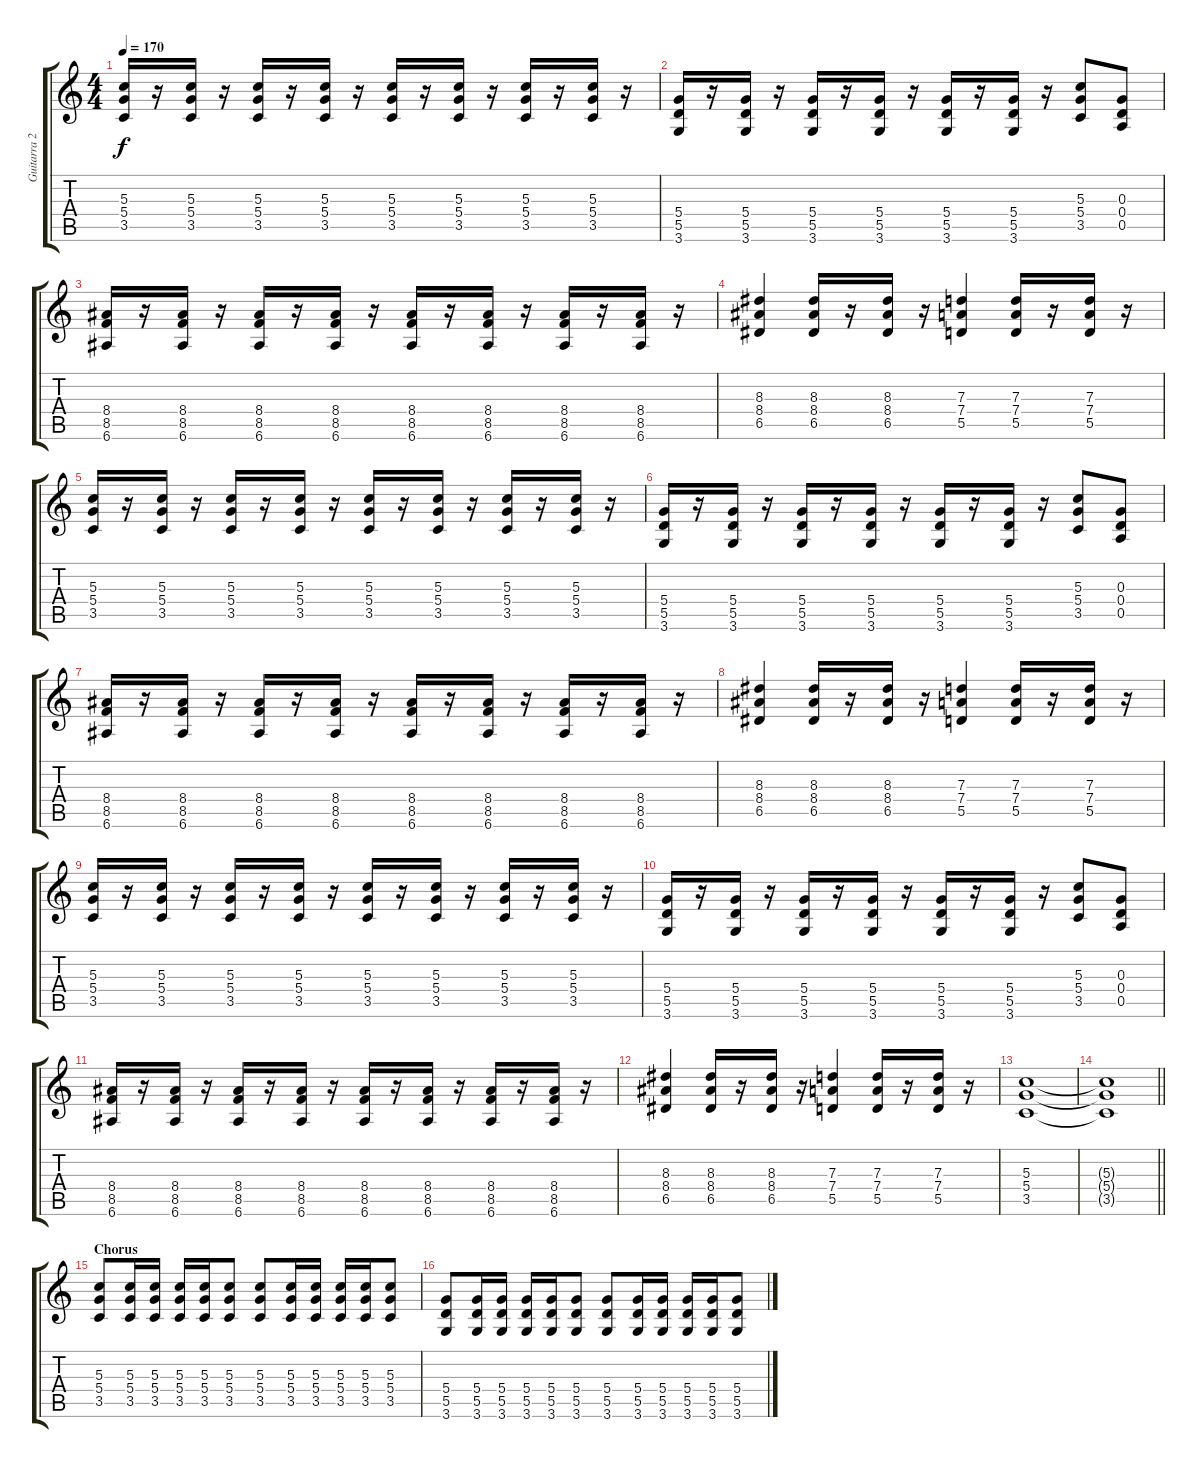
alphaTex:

\track ("Guitarra 2 - Erik" "Guitarra 2") {instrument overdrivenguitar}
\staff {score tabs}
\tuning (E4 B3 G3 D3 A2 E2) {hide}
\ts (4 4)
\tempo 170
\clef g2
\ks c
(5.3 5.4 3.5).16{dy f} r.16 (5.3 5.4 3.5).16 r.16 (5.3 5.4 3.5).16 r.16 (5.3 5.4 3.5).16 r.16 (5.3 5.4 3.5).16 r.16 (5.3 5.4 3.5).16 r.16 (5.3 5.4 3.5).16 r.16 (5.3 5.4 3.5).16 r.16 |
(5.4 5.5 3.6).16 r.16 (5.4 5.5 3.6).16 r.16 (5.4 5.5 3.6).16 r.16 (5.4 5.5 3.6).16 r.16 (5.4 5.5 3.6).16 r.16 (5.4 5.5 3.6).16 r.16 (5.3 5.4 3.5).8 (0.3 0.4 0.5).8 |
(8.4 8.5 6.6).16 r.16 (8.4 8.5 6.6).16 r.16 (8.4 8.5 6.6).16 r.16 (8.4 8.5 6.6).16 r.16 (8.4 8.5 6.6).16 r.16 (8.4 8.5 6.6).16 r.16 (8.4 8.5 6.6).16 r.16 (8.4 8.5 6.6).16 r.16 |
(8.3 8.4 6.5).4 (8.3 8.4 6.5).16 r.16 (8.3 8.4 6.5).16 r.16 (7.3 7.4 5.5).4 (7.3 7.4 5.5).16 r.16 (7.3 7.4 5.5).16 r.16 |
(5.3 5.4 3.5).16 r.16 (5.3 5.4 3.5).16 r.16 (5.3 5.4 3.5).16 r.16 (5.3 5.4 3.5).16 r.16 (5.3 5.4 3.5).16 r.16 (5.3 5.4 3.5).16 r.16 (5.3 5.4 3.5).16 r.16 (5.3 5.4 3.5).16 r.16 |
(5.4 5.5 3.6).16 r.16 (5.4 5.5 3.6).16 r.16 (5.4 5.5 3.6).16 r.16 (5.4 5.5 3.6).16 r.16 (5.4 5.5 3.6).16 r.16 (5.4 5.5 3.6).16 r.16 (5.3 5.4 3.5).8 (0.3 0.4 0.5).8 |
(8.4 8.5 6.6).16 r.16 (8.4 8.5 6.6).16 r.16 (8.4 8.5 6.6).16 r.16 (8.4 8.5 6.6).16 r.16 (8.4 8.5 6.6).16 r.16 (8.4 8.5 6.6).16 r.16 (8.4 8.5 6.6).16 r.16 (8.4 8.5 6.6).16 r.16 |
(8.3 8.4 6.5).4 (8.3 8.4 6.5).16 r.16 (8.3 8.4 6.5).16 r.16 (7.3 7.4 5.5).4 (7.3 7.4 5.5).16 r.16 (7.3 7.4 5.5).16 r.16 |
(5.3 5.4 3.5).16 r.16 (5.3 5.4 3.5).16 r.16 (5.3 5.4 3.5).16 r.16 (5.3 5.4 3.5).16 r.16 (5.3 5.4 3.5).16 r.16 (5.3 5.4 3.5).16 r.16 (5.3 5.4 3.5).16 r.16 (5.3 5.4 3.5).16 r.16 |
(5.4 5.5 3.6).16 r.16 (5.4 5.5 3.6).16 r.16 (5.4 5.5 3.6).16 r.16 (5.4 5.5 3.6).16 r.16 (5.4 5.5 3.6).16 r.16 (5.4 5.5 3.6).16 r.16 (5.3 5.4 3.5).8 (0.3 0.4 0.5).8 |
(8.4 8.5 6.6).16 r.16 (8.4 8.5 6.6).16 r.16 (8.4 8.5 6.6).16 r.16 (8.4 8.5 6.6).16 r.16 (8.4 8.5 6.6).16 r.16 (8.4 8.5 6.6).16 r.16 (8.4 8.5 6.6).16 r.16 (8.4 8.5 6.6).16 r.16 |
(8.3 8.4 6.5).4 (8.3 8.4 6.5).16 r.16 (8.3 8.4 6.5).16 r.16 (7.3 7.4 5.5).4 (7.3 7.4 5.5).16 r.16 (7.3 7.4 5.5).16 r.16 |
(5.3 5.4 3.5).1 |
\barLineRight lightlight
(5.3{t} 5.4{t} 3.5{t}).1 |
\section ("" "Chorus")
(5.3 5.4 3.5).8 (5.3 5.4 3.5).16 (5.3 5.4 3.5).16 (5.3 5.4 3.5).16 (5.3 5.4 3.5).16 (5.3 5.4 3.5).8 (5.3 5.4 3.5).8 (5.3 5.4 3.5).16 (5.3 5.4 3.5).16 (5.3 5.4 3.5).16 (5.3 5.4 3.5).16 (5.3 5.4 3.5).8 |
(5.4 5.5 3.6).8 (5.4 5.5 3.6).16 (5.4 5.5 3.6).16 (5.4 5.5 3.6).16 (5.4 5.5 3.6).16 (5.4 5.5 3.6).8 (5.4 5.5 3.6).8 (5.4 5.5 3.6).16 (5.4 5.5 3.6).16 (5.4 5.5 3.6).16 (5.4 5.5 3.6).16 (5.4 5.5 3.6).8
